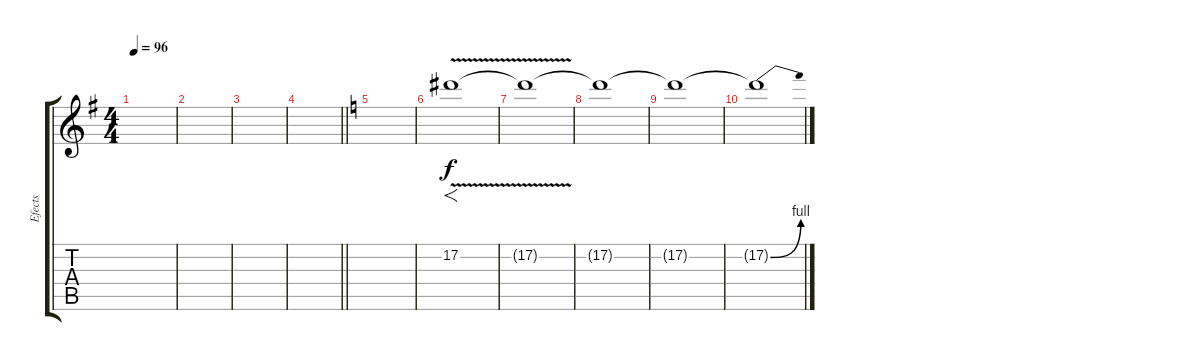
\track ("Efects" "Efects") {instrument overdrivenguitar}
\staff {score tabs}
\tuning (Eb4 Bb3 Gb3 Db3 Ab2 Eb2) {hide}
\ts (4 4)
\tempo 96
\clef g2
\ks g
|
|
|
\barLineRight lightlight
|
\ks c
|
17.2{v}.1{f} |
17.2{t}.1 |
17.2{t}.1 |
17.2{t}.1 |
17.2{be (bend 0 0 60 4) t}.1
